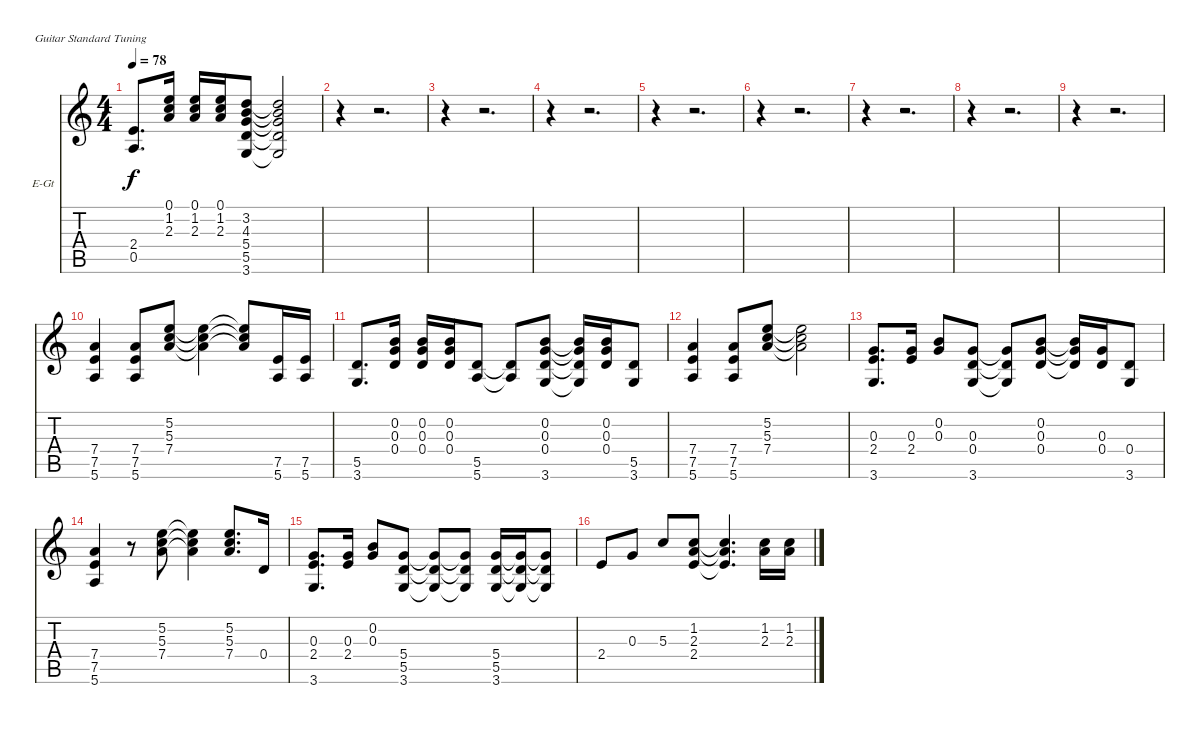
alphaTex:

\defaultSystemsLayout 4
\bracketExtendMode nobrackets
\firstSystemTrackNameOrientation horizontal
\otherSystemsTrackNameOrientation horizontal
\track ("Mike McCready (Drive)" "E-Gt") {instrument overdrivenguitar}
\staff {score tabs}
\tuning (E4 B3 G3 D3 A2 E2)
\ts (4 4)
\tempo 78
\clef g2
\ks c
(2.4 0.5).8{d dy f} (0.1 1.2 2.3).16 (0.1 1.2 2.3).16 (0.1 1.2 2.3).16 (3.2 4.3 5.4 5.5 3.6).8 (3.2{t} 4.3{t} 5.4{t} 5.5{t} 3.6{t}).2 |
r.4 r.2{d} |
r.4 r.2{d} |
r.4 r.2{d} |
r.4 r.2{d} |
r.4 r.2{d} |
r.4 r.2{d} |
r.4 r.2{d} |
r.4 r.2{d} |
(7.4 7.5 5.6).4 (7.4 7.5 5.6).8 (5.2 5.3 7.4).8 (5.2{t} 5.3{t} 7.4{t}).4 (5.2{t} 5.3{t} 7.4{t}).8 (7.5 5.6).16 (7.5 5.6).16 |
(5.5 3.6).8{d} (0.2 0.3 0.4).16 (0.2 0.3 0.4).16 (0.2 0.3 0.4).16 (5.5 5.6).8 (5.5{t} 5.6{t}).8 (0.2 0.3 0.4 3.6).8 (0.2{t} 0.3{t} 0.4{t} 3.6{t}).16 (0.2 0.3 0.4).16 (5.5 3.6).8 |
(7.4 7.5 5.6).4 (7.4 7.5 5.6).8 (5.2 5.3 7.4).8 (5.2{t} 5.3{t} 7.4{t}).2 |
(0.3 2.4 3.6).8{d} (0.3 2.4).16 (0.2 0.3).8 (0.3 0.4 3.6).8 (0.3{t} 0.4{t} 3.6{t}).8 (0.2 0.3 0.4).8 (0.2{t} 0.3{t} 0.4{t}).16 (0.3 0.4).16 (0.4 3.6).8 |
(7.4 7.5 5.6).4 r.8 (5.2 5.3 7.4).8 (5.2{t} 5.3{t} 7.4{t}).4 (5.2 5.3 7.4).8{d} 0.4.16 |
(0.3 2.4 3.6).8{d} (0.3 2.4).16 (0.2 0.3).8 (5.4 5.5 3.6).8 (5.4{t} 5.5{t} 3.6{t}).8 (5.4{t} 5.5{t} 3.6{t}).8 (5.4 5.5 3.6).16 (5.4{t} 5.5{t} 3.6{t}).16 (5.4{t} 5.5{t} 3.6{t}).8 |
2.4.8 0.3.8 5.3.8 (1.2 2.3 2.4).8 (1.2{t} 2.3{t} 2.4{t}).4{d} (1.2 2.3).16 (1.2 2.3).16
